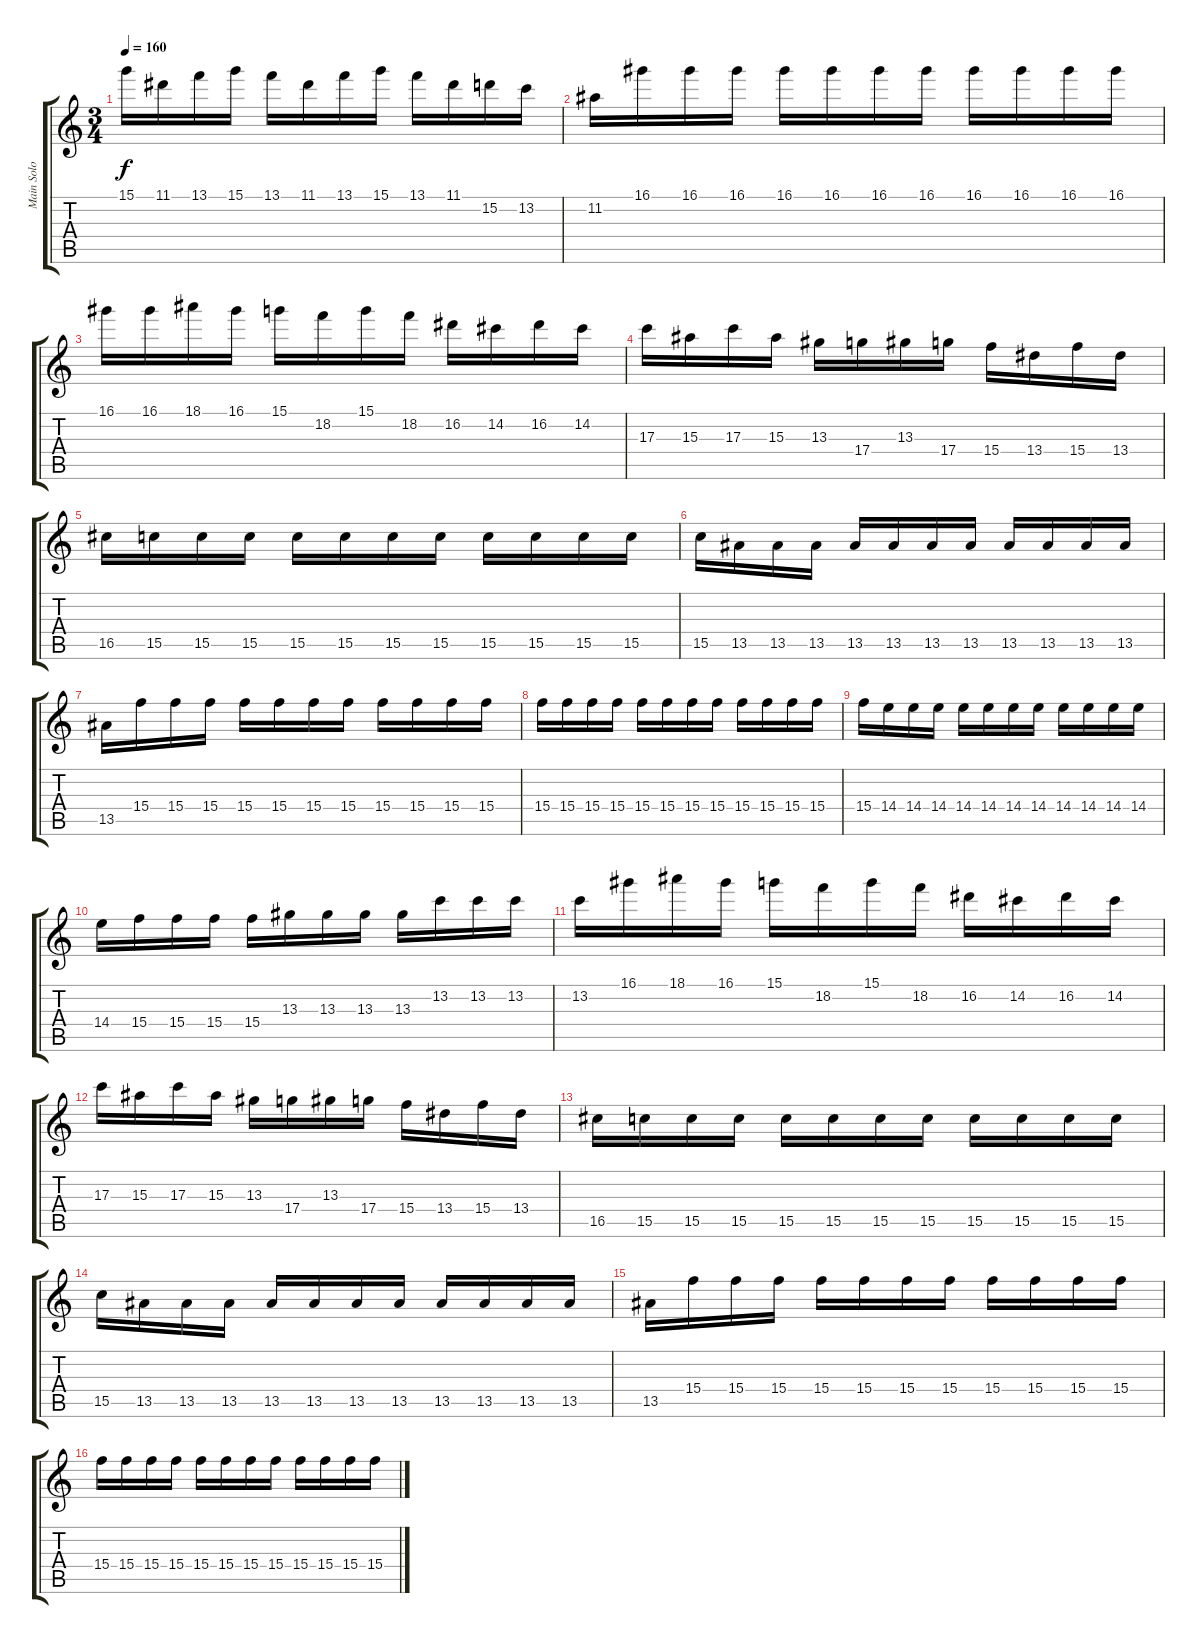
\track ("Main Solo" "Main Solo") {instrument overdrivenguitar}
\staff {score tabs}
\tuning (E4 B3 G3 D3 A2 E2) {hide}
\ts (3 4)
\tempo 160
\clef g2
\ks c
15.1.16{dy f} 11.1.16 13.1.16 15.1.16 13.1.16 11.1.16 13.1.16 15.1.16 13.1.16 11.1.16 15.2.16 13.2.16 |
11.2.16 16.1.16 16.1.16 16.1.16 16.1.16 16.1.16 16.1.16 16.1.16 16.1.16 16.1.16 16.1.16 16.1.16 |
16.1.16 16.1.16 18.1.16 16.1.16 15.1.16 18.2.16 15.1.16 18.2.16 16.2.16 14.2.16 16.2.16 14.2.16 |
17.3.16 15.3.16 17.3.16 15.3.16 13.3.16 17.4.16 13.3.16 17.4.16 15.4.16 13.4.16 15.4.16 13.4.16 |
16.5.16 15.5.16 15.5.16 15.5.16 15.5.16 15.5.16 15.5.16 15.5.16 15.5.16 15.5.16 15.5.16 15.5.16 |
15.5.16 13.5.16 13.5.16 13.5.16 13.5.16 13.5.16 13.5.16 13.5.16 13.5.16 13.5.16 13.5.16 13.5.16 |
13.5.16 15.4.16 15.4.16 15.4.16 15.4.16 15.4.16 15.4.16 15.4.16 15.4.16 15.4.16 15.4.16 15.4.16 |
15.4.16 15.4.16 15.4.16 15.4.16 15.4.16 15.4.16 15.4.16 15.4.16 15.4.16 15.4.16 15.4.16 15.4.16 |
15.4.16 14.4.16 14.4.16 14.4.16 14.4.16 14.4.16 14.4.16 14.4.16 14.4.16 14.4.16 14.4.16 14.4.16 |
14.4.16 15.4.16 15.4.16 15.4.16 15.4.16 13.3.16 13.3.16 13.3.16 13.3.16 13.2.16 13.2.16 13.2.16 |
13.2.16 16.1.16 18.1.16 16.1.16 15.1.16 18.2.16 15.1.16 18.2.16 16.2.16 14.2.16 16.2.16 14.2.16 |
17.3.16 15.3.16 17.3.16 15.3.16 13.3.16 17.4.16 13.3.16 17.4.16 15.4.16 13.4.16 15.4.16 13.4.16 |
16.5.16 15.5.16 15.5.16 15.5.16 15.5.16 15.5.16 15.5.16 15.5.16 15.5.16 15.5.16 15.5.16 15.5.16 |
15.5.16 13.5.16 13.5.16 13.5.16 13.5.16 13.5.16 13.5.16 13.5.16 13.5.16 13.5.16 13.5.16 13.5.16 |
13.5.16 15.4.16 15.4.16 15.4.16 15.4.16 15.4.16 15.4.16 15.4.16 15.4.16 15.4.16 15.4.16 15.4.16 |
15.4.16 15.4.16 15.4.16 15.4.16 15.4.16 15.4.16 15.4.16 15.4.16 15.4.16 15.4.16 15.4.16 15.4.16
